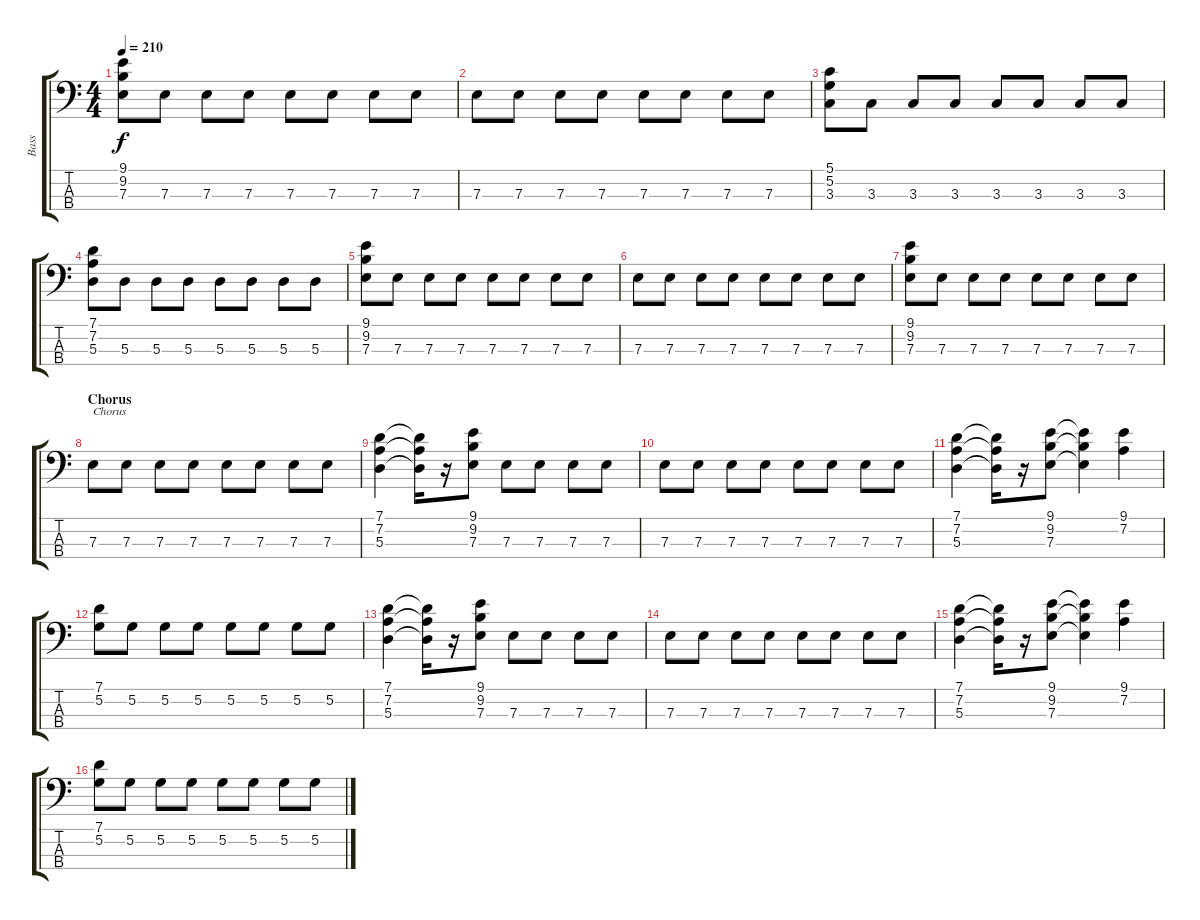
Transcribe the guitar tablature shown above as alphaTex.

\track ("Bass" "Bass") {instrument electricbassfinger}
\staff {score tabs}
\tuning (G2 D2 A1 E1) {hide}
\ts (4 4)
\tempo 210
\clef f4
\ks c
(9.1 9.2 7.3).8{dy f} 7.3.8 7.3.8 7.3.8 7.3.8 7.3.8 7.3.8 7.3.8 |
7.3.8 7.3.8 7.3.8 7.3.8 7.3.8 7.3.8 7.3.8 7.3.8 |
(5.1 5.2 3.3).8 3.3.8 3.3.8 3.3.8 3.3.8 3.3.8 3.3.8 3.3.8 |
(7.1 7.2 5.3).8 5.3.8 5.3.8 5.3.8 5.3.8 5.3.8 5.3.8 5.3.8 |
(9.1 9.2 7.3).8 7.3.8 7.3.8 7.3.8 7.3.8 7.3.8 7.3.8 7.3.8 |
7.3.8 7.3.8 7.3.8 7.3.8 7.3.8 7.3.8 7.3.8 7.3.8 |
(9.1 9.2 7.3).8 7.3.8 7.3.8 7.3.8 7.3.8 7.3.8 7.3.8 7.3.8 |
\section ("" "Chorus")
7.3.8{txt "Chorus"} 7.3.8 7.3.8 7.3.8 7.3.8 7.3.8 7.3.8 7.3.8 |
(7.1 7.2 5.3).4 (7.1{t} 7.2{t} 5.3{t}).16 r.16 (9.1 9.2 7.3).8 7.3.8 7.3.8 7.3.8 7.3.8 |
7.3.8 7.3.8 7.3.8 7.3.8 7.3.8 7.3.8 7.3.8 7.3.8 |
(7.1 7.2 5.3).4 (7.1{t} 7.2{t} 5.3{t}).16 r.16 (9.1 9.2 7.3).8 (9.1{t} 9.2{t} 7.3{t}).4 (9.1 7.2).4 |
(7.1 5.2).8 5.2.8 5.2.8 5.2.8 5.2.8 5.2.8 5.2.8 5.2.8 |
(7.1 7.2 5.3).4 (7.1{t} 7.2{t} 5.3{t}).16 r.16 (9.1 9.2 7.3).8 7.3.8 7.3.8 7.3.8 7.3.8 |
7.3.8 7.3.8 7.3.8 7.3.8 7.3.8 7.3.8 7.3.8 7.3.8 |
(7.1 7.2 5.3).4 (7.1{t} 7.2{t} 5.3{t}).16 r.16 (9.1 9.2 7.3).8 (9.1{t} 9.2{t} 7.3{t}).4 (9.1 7.2).4 |
(7.1 5.2).8 5.2.8 5.2.8 5.2.8 5.2.8 5.2.8 5.2.8 5.2.8
